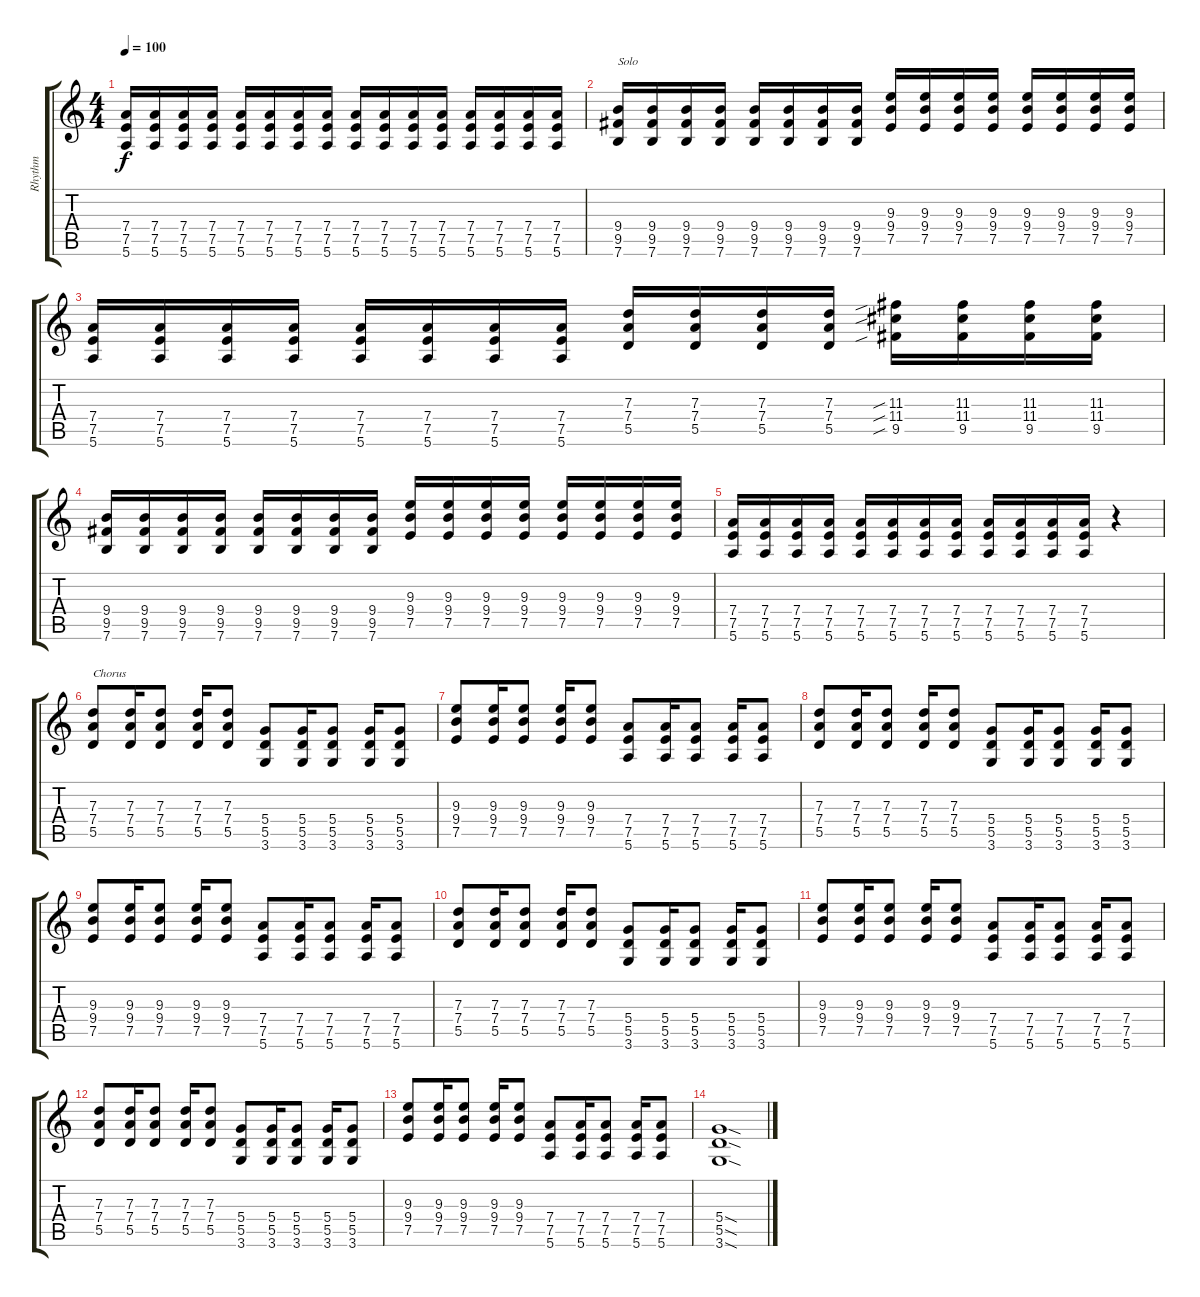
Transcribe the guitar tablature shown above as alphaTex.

\track ("Rhythm" "Rhythm") {instrument distortionguitar}
\staff {score tabs}
\tuning (E4 B3 G3 D3 A2 E2) {hide}
\ts (4 4)
\tempo 100
\clef g2
\ks c
(7.4 7.5 5.6).16{dy f} (7.4 7.5 5.6).16 (7.4 7.5 5.6).16 (7.4 7.5 5.6).16 (7.4 7.5 5.6).16 (7.4 7.5 5.6).16 (7.4 7.5 5.6).16 (7.4 7.5 5.6).16 (7.4 7.5 5.6).16 (7.4 7.5 5.6).16 (7.4 7.5 5.6).16 (7.4 7.5 5.6).16 (7.4 7.5 5.6).16 (7.4 7.5 5.6).16 (7.4 7.5 5.6).16 (7.4 7.5 5.6).16 |
(9.4 9.5 7.6).16{txt "Solo"} (9.4 9.5 7.6).16 (9.4 9.5 7.6).16 (9.4 9.5 7.6).16 (9.4 9.5 7.6).16 (9.4 9.5 7.6).16 (9.4 9.5 7.6).16 (9.4 9.5 7.6).16 (9.3 9.4 7.5).16 (9.3 9.4 7.5).16 (9.3 9.4 7.5).16 (9.3 9.4 7.5).16 (9.3 9.4 7.5).16 (9.3 9.4 7.5).16 (9.3 9.4 7.5).16 (9.3 9.4 7.5).16 |
(7.4 7.5 5.6).16 (7.4 7.5 5.6).16 (7.4 7.5 5.6).16 (7.4 7.5 5.6).16 (7.4 7.5 5.6).16 (7.4 7.5 5.6).16 (7.4 7.5 5.6).16 (7.4 7.5 5.6).16 (7.3 7.4 5.5).16 (7.3 7.4 5.5).16 (7.3 7.4 5.5).16 (7.3 7.4 5.5).16 (11.3{sib} 11.4{sib} 9.5{sib}).16 (11.3 11.4 9.5).16 (11.3 11.4 9.5).16 (11.3 11.4 9.5).16 |
(9.4 9.5 7.6).16 (9.4 9.5 7.6).16 (9.4 9.5 7.6).16 (9.4 9.5 7.6).16 (9.4 9.5 7.6).16 (9.4 9.5 7.6).16 (9.4 9.5 7.6).16 (9.4 9.5 7.6).16 (9.3 9.4 7.5).16 (9.3 9.4 7.5).16 (9.3 9.4 7.5).16 (9.3 9.4 7.5).16 (9.3 9.4 7.5).16 (9.3 9.4 7.5).16 (9.3 9.4 7.5).16 (9.3 9.4 7.5).16 |
(7.4 7.5 5.6).16 (7.4 7.5 5.6).16 (7.4 7.5 5.6).16 (7.4 7.5 5.6).16 (7.4 7.5 5.6).16 (7.4 7.5 5.6).16 (7.4 7.5 5.6).16 (7.4 7.5 5.6).16 (7.4 7.5 5.6).16 (7.4 7.5 5.6).16 (7.4 7.5 5.6).16 (7.4 7.5 5.6).16 r.4 |
(7.3 7.4 5.5).8{txt "Chorus"} (7.3 7.4 5.5).16 (7.3 7.4 5.5).8 (7.3 7.4 5.5).16 (7.3 7.4 5.5).8 (5.4 5.5 3.6).8 (5.4 5.5 3.6).16 (5.4 5.5 3.6).8 (5.4 5.5 3.6).16 (5.4 5.5 3.6).8 |
(9.3 9.4 7.5).8 (9.3 9.4 7.5).16 (9.3 9.4 7.5).8 (9.3 9.4 7.5).16 (9.3 9.4 7.5).8 (7.4 7.5 5.6).8 (7.4 7.5 5.6).16 (7.4 7.5 5.6).8 (7.4 7.5 5.6).16 (7.4 7.5 5.6).8 |
(7.3 7.4 5.5).8 (7.3 7.4 5.5).16 (7.3 7.4 5.5).8 (7.3 7.4 5.5).16 (7.3 7.4 5.5).8 (5.4 5.5 3.6).8 (5.4 5.5 3.6).16 (5.4 5.5 3.6).8 (5.4 5.5 3.6).16 (5.4 5.5 3.6).8 |
(9.3 9.4 7.5).8 (9.3 9.4 7.5).16 (9.3 9.4 7.5).8 (9.3 9.4 7.5).16 (9.3 9.4 7.5).8 (7.4 7.5 5.6).8 (7.4 7.5 5.6).16 (7.4 7.5 5.6).8 (7.4 7.5 5.6).16 (7.4 7.5 5.6).8 |
(7.3 7.4 5.5).8 (7.3 7.4 5.5).16 (7.3 7.4 5.5).8 (7.3 7.4 5.5).16 (7.3 7.4 5.5).8 (5.4 5.5 3.6).8 (5.4 5.5 3.6).16 (5.4 5.5 3.6).8 (5.4 5.5 3.6).16 (5.4 5.5 3.6).8 |
(9.3 9.4 7.5).8 (9.3 9.4 7.5).16 (9.3 9.4 7.5).8 (9.3 9.4 7.5).16 (9.3 9.4 7.5).8 (7.4 7.5 5.6).8 (7.4 7.5 5.6).16 (7.4 7.5 5.6).8 (7.4 7.5 5.6).16 (7.4 7.5 5.6).8 |
(7.3 7.4 5.5).8 (7.3 7.4 5.5).16 (7.3 7.4 5.5).8 (7.3 7.4 5.5).16 (7.3 7.4 5.5).8 (5.4 5.5 3.6).8 (5.4 5.5 3.6).16 (5.4 5.5 3.6).8 (5.4 5.5 3.6).16 (5.4 5.5 3.6).8 |
(9.3 9.4 7.5).8 (9.3 9.4 7.5).16 (9.3 9.4 7.5).8 (9.3 9.4 7.5).16 (9.3 9.4 7.5).8 (7.4 7.5 5.6).8 (7.4 7.5 5.6).16 (7.4 7.5 5.6).8 (7.4 7.5 5.6).16 (7.4 7.5 5.6).8 |
(5.4{sod} 5.5{sod} 3.6{sod}).1
